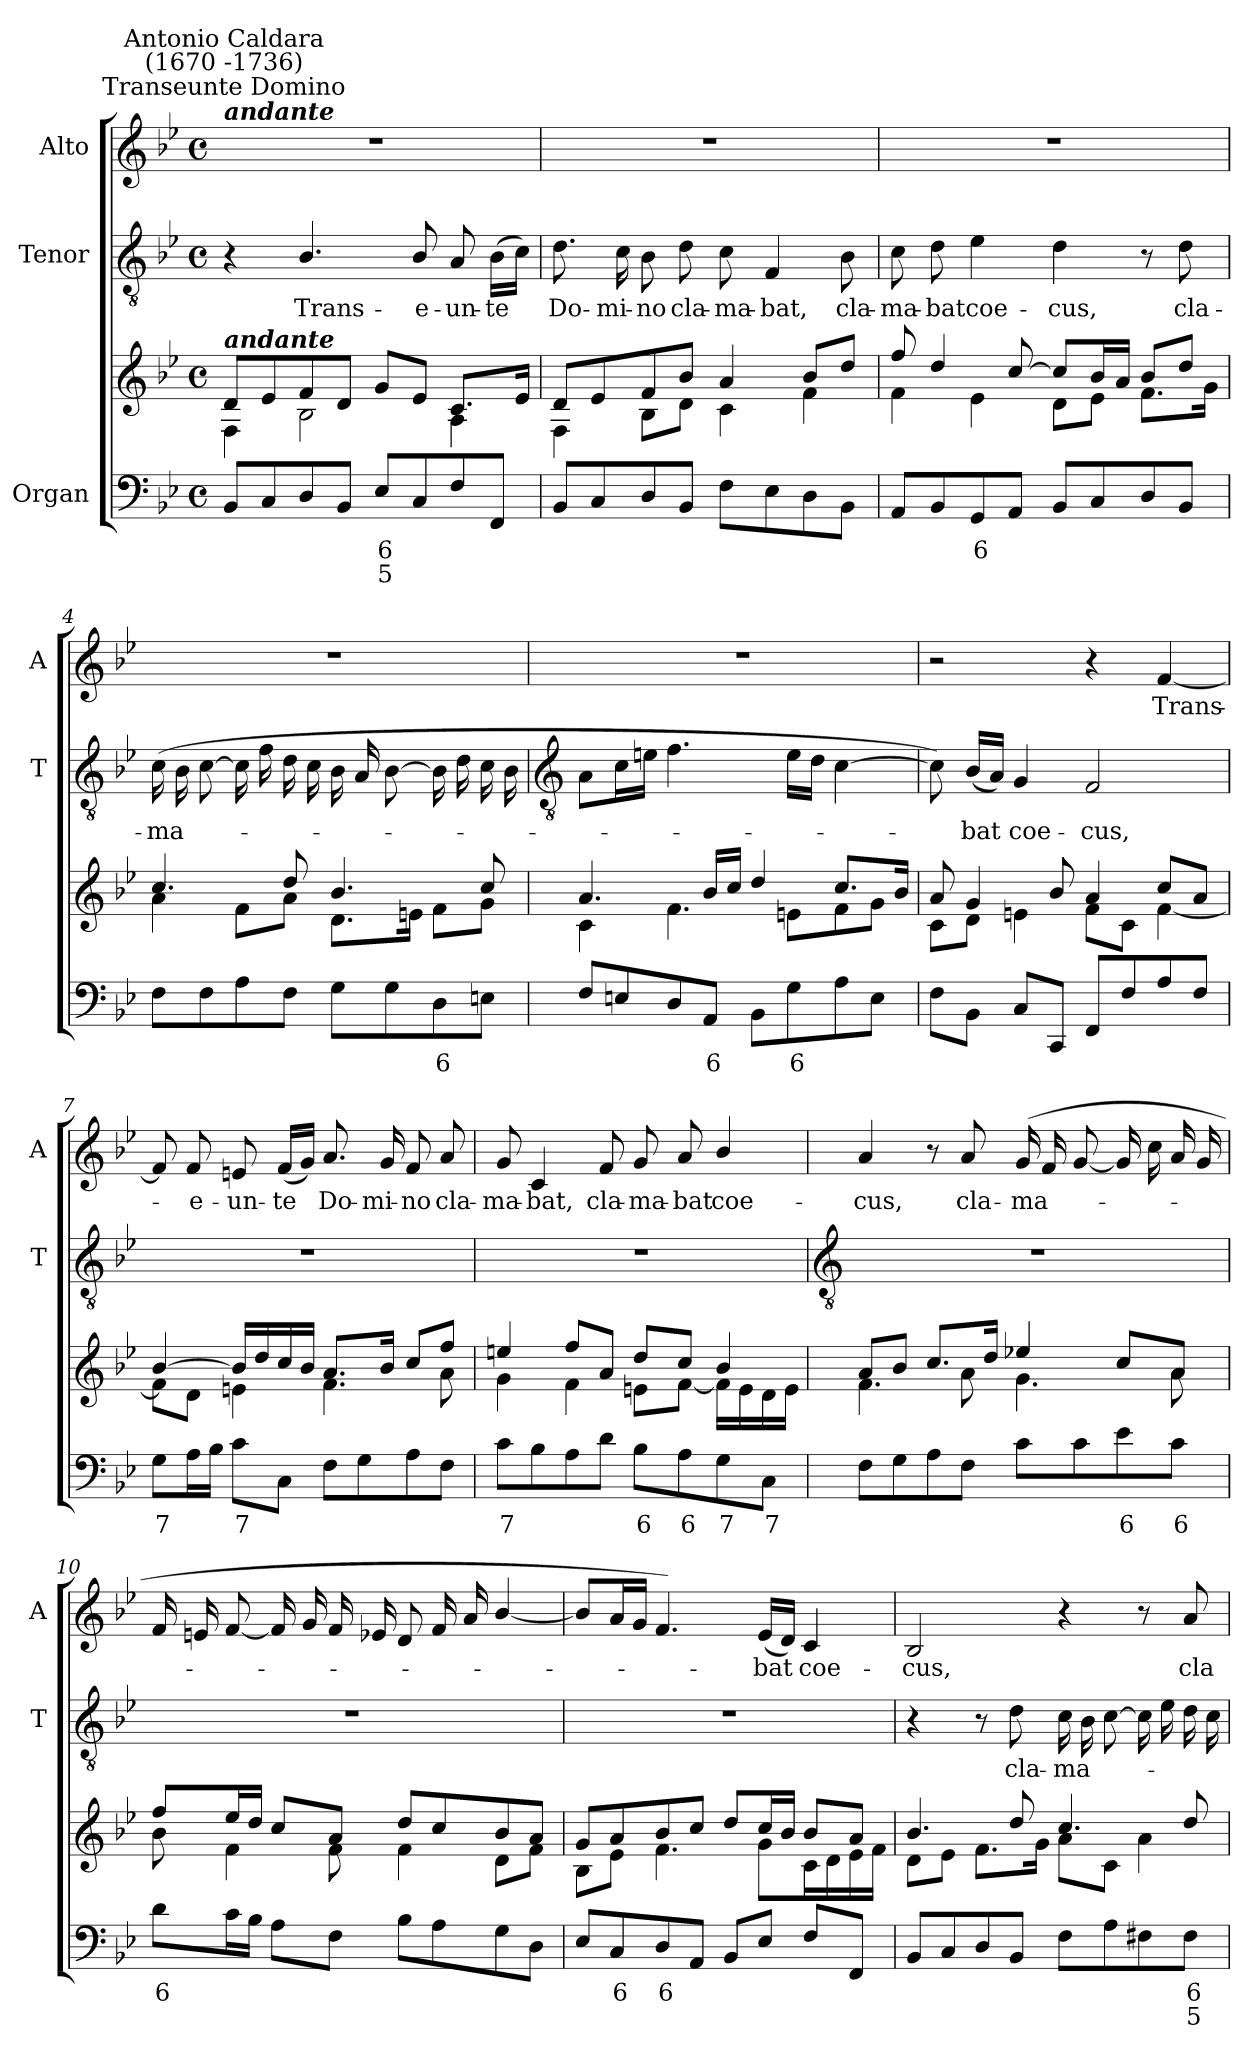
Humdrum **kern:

**kern	**text	**text	**kern	**kern	**text	**kern	**text
*part3	*part3	*part3	*part3	*part2	*part2	*part1	*part1
*staff4	*staff4	*staff4	*staff3	*staff2	*staff2	*staff1	*staff1
*I"Organ	*	*	*	*I"Tenor	*	*I"Alto	*
*	*	*	*	*I'T	*	*I'A	*
*clefF4	*	*	*clefG2	*clefGv2	*	*clefG2	*
*k[b-e-]	*	*	*k[b-e-]	*k[b-e-]	*	*k[b-e-]	*
*B-:	*	*	*B-:	*B-:	*	*B-:	*
*M4/4	*	*	*M4/4	*M4/4	*	*M4/4	*
*met(c)	*	*	*met(c)	*met(c)	*	*met(c)	*
=1	=1	=1	=1	=1	=1	=1	=1
*	*	*	*^	*	*	*	*
!	!	!	!	!	!	!	!LO:TX:a:Bi:t=andante	!
!	!	!	!	!	!	!	!LO:TX:a:cj:t=Transeunte Domino	!
!	!	!	!	!	!	!	!LO:TX:a:cj:t=Antonio Caldara\n(1670 -1736)	!
!	!	!	!LO:TX:a:Bi:t=andante	!	!	!	!	!
8BB-L	.	.	8d/L	4F\	4r	.	1r	.
8C	.	.	8e-/	.	.	.	.	.
!	!	!	!	!	!	!LO:LY:b	!	!
8D	.	.	8f/	2B-\	4.B-/	Trans-	.	.
8BB-J	.	.	8d/J	.	.	.	.	.
!	!LO:LY:b	!LO:LY:b	!	!	!	!	!	!
8E-L	6	5	8g/L	.	.	.	.	.
!	!	!	!	!	!	!LO:LY:b	!	!
8C	.	.	8e-/J	.	8B-/	-e-	.	.
!	!	!	!	!	!	!LO:LY:b	!	!
8F	.	.	8.c/L	4A\	8A	-un-	.	.
!	!	!	!	!	!	!LO:LY:b	!	!
8FFJ	.	.	.	.	(>16B-LL	-te	.	.
.	.	.	16e-/J	.	16cJJ)	.	.	.
=2	=2	=2	=2	=2	=2	=2	=2	=2
!	!	!	!	!	!	!LO:LY:b	!	!
8BB-L	.	.	8d/L	4F\	8.d	Do-	1r	.
8C	.	.	8e-/	.	.	.	.	.
!	!	!	!	!	!	!LO:LY:b	!	!
.	.	.	.	.	16c	-mi-	.	.
!	!	!	!	!	!	!LO:LY:b	!	!
8D	.	.	8f/	8B-\L	8B-	-no	.	.
!	!	!	!	!	!	!LO:LY:b	!	!
8BB-J	.	.	8b-/J	8d\J	8d	cla-	.	.
!	!	!	!	!	!	!LO:LY:b	!	!
8FL	.	.	4a/	4c\	8c	-ma-	.	.
!	!	!	!	!	!	!LO:LY:b	!	!
8E-	.	.	.	.	4F	-bat,	.	.
8D	.	.	8b-/L	4f\	.	.	.	.
!	!	!	!	!	!	!LO:LY:b	!	!
8BB-J	.	.	8dd/J	.	8B-	cla-	.	.
=3	=3	=3	=3	=3	=3	=3	=3	=3
!	!	!	!	!	!	!LO:LY:b	!	!
8AAL	.	.	8ff/	4f\	8c	-ma-	1r	.
!	!	!	!	!	!	!LO:LY:b	!	!
8BB-	.	.	4dd/	.	8d	-bat	.	.
!	!LO:LY:b	!	!	!	!	!LO:LY:b	!	!
8GG	6	.	.	4e-\	4e-	coe-	.	.
8AAJ	.	.	[8cc/	.	.	.	.	.
!	!	!	!	!	!	!LO:LY:b	!	!
8BB-L	.	.	8cc/L]	8d\L	4d	-cus,	.	.
8C	.	.	16b-/L	8e-\J	.	.	.	.
.	.	.	16a/JJ	.	.	.	.	.
8D	.	.	8b-/L	8.f\L	8r	.	.	.
!	!	!	!	!	!	!LO:LY:b	!	!
8BB-J	.	.	8dd/J	.	8d	cla-	.	.
.	.	.	.	16g\J	.	.	.	.
=4	=4	=4	=4	=4	=4	=4	=4	=4
!	!	!	!	!	!	!LO:LY:b	!	!
8FL	.	.	4.cc/	4a\	(>16cLL	-ma-	1r	.
.	.	.	.	.	16B-	.	.	.
8F	.	.	.	.	[8cJ	.	.	.
8A	.	.	.	8f\L	16cLL]	.	.	.
.	.	.	.	.	16f	.	.	.
8FJ	.	.	8dd/	8a\J	16d	.	.	.
.	.	.	.	.	16cJJ	.	.	.
8GL	.	.	4.b-/	8.d\L	16B-LL	.	.	.
.	.	.	.	.	16A	.	.	.
8G	.	.	.	.	[8B-J	.	.	.
.	.	.	.	16en\J	.	.	.	.
!	!LO:LY:b	!	!	!	!	!	!	!
8D	6	.	.	8f\L	16B-LL]	.	.	.
.	.	.	.	.	16d	.	.	.
8EnJ	.	.	8cc/	8g\J	16c	.	.	.
.	.	.	.	.	16B-JJ	.	.	.
!!LO:LB:g=z
=5	=5	=5	=5	=5	=5	=5	=5	=5
*	*	*	*	*	*clefGv2	*	*	*
8FL	.	.	4.a/	4c\	8AL	.	1r	.
8En	.	.	.	.	16cL	.	.	.
.	.	.	.	.	16enJJ	.	.	.
8D	.	.	.	4.f\	4.f	.	.	.
!	!LO:LY:b	!	!	!	!	!	!	!
8AAJ	6	.	16b-/LL	.	.	.	.	.
.	.	.	16cc/JJ	.	.	.	.	.
8BB-L	.	.	4dd/	.	.	.	.	.
!	!LO:LY:b	!	!	!	!	!	!	!
8G	6	.	.	8en\L	16eLL	.	.	.
.	.	.	.	.	16dJJ	.	.	.
8A	.	.	8.cc/L	8f\	[4c	.	.	.
8EJ	.	.	.	8g\J	.	.	.	.
.	.	.	16b-/J	.	.	.	.	.
=6	=6	=6	=6	=6	=6	=6	=6	=6
8FL	.	.	8a/	8c\L	8c])	.	2r	.
!	!	!	!	!	!	!LO:LY:b	!	!
8BB-J	.	.	4g/	8d\J	(<16B-LL	bat	.	.
.	.	.	.	.	16AJJ)	.	.	.
!	!	!	!	!	!	!LO:LY:b	!	!
8CL	.	.	.	4en\	4G	coe-	.	.
8CCJ	.	.	8b-/	.	.	.	.	.
!	!	!	!	!	!	!LO:LY:b	!	!
8FFL	.	.	4a/	8f\L	2F	-cus,	4r	.
8F	.	.	.	8c\J	.	.	.	.
!	!	!	!	!	!	!	!	!LO:LY:b
8A	.	.	8cc/L	[4f\	.	.	[4f	Trans-
8FJ	.	.	8a/J	.	.	.	.	.
=7	=7	=7	=7	=7	=7	=7	=7	=7
!	!LO:LY:b	!	!	!	!	!	!	!
8GL	7	.	[4b-/	8f\L]	1r	.	8f]	.
!	!	!	!	!	!	!	!	!LO:LY:b
16AL	.	.	.	8d\J	.	.	8f	e-
16B-JJ	.	.	.	.	.	.	.	.
!	!LO:LY:b	!	!	!	!	!	!	!LO:LY:b
8cL	7	.	16b-/LL]	4en\	.	.	8en	-un-
.	.	.	16dd/	.	.	.	.	.
!	!	!	!	!	!	!	!	!LO:LY:b
8CJ	.	.	16cc/	.	.	.	(<16fLL	-te
.	.	.	16b-/JJ	.	.	.	16gJJ)	.
!	!	!	!	!	!	!	!	!LO:LY:b
8FL	.	.	8.a/L	4.f\	.	.	8.a	Do-
8G	.	.	.	.	.	.	.	.
!	!	!	!	!	!	!	!	!LO:LY:b
.	.	.	16b-/J	.	.	.	16g	-mi-
!	!	!	!	!	!	!	!	!LO:LY:b
8A	.	.	8cc/L	.	.	.	8f	-no
!	!	!	!	!	!	!	!	!LO:LY:b
8FJ	.	.	8ff/J	8a\	.	.	8a	cla-
=8	=8	=8	=8	=8	=8	=8	=8	=8
!	!LO:LY:b	!	!	!	!	!	!	!LO:LY:b
8cL	7	.	4een/	4g\	1r	.	8g	-ma-
!	!	!	!	!	!	!	!	!LO:LY:b
8B-	.	.	.	.	.	.	4c	-bat,
8A	.	.	8ff/L	4f\	.	.	.	.
!	!	!	!	!	!	!	!	!LO:LY:b
8dJ	.	.	8a/J	.	.	.	8f	cla-
!	!LO:LY:b	!	!	!	!	!	!	!LO:LY:b
8B-L	6	.	8dd/L	8en\L	.	.	8g	-ma-
!	!LO:LY:b	!	!	!	!	!	!	!LO:LY:b
8A	6	.	8cc/J	[8f\J	.	.	8a	-bat
!	!LO:LY:b	!	!	!	!	!	!	!LO:LY:b
8G	7	.	4b-/	16f\LL]	.	.	4b-/	coe-
.	.	.	.	16e\	.	.	.	.
!	!LO:LY:b	!	!	!	!	!	!	!
8CJ	7	.	.	16d\	.	.	.	.
.	.	.	.	16e\JJ	.	.	.	.
!!LO:LB:g=z
=9	=9	=9	=9	=9	=9	=9	=9	=9
*	*	*	*	*	*clefGv2	*	*	*
!	!	!	!	!	!	!	!	!LO:LY:b
8FL	.	.	8a/L	4.f\	1r	.	4a	-cus,
8G	.	.	8b-/J	.	.	.	.	.
8A	.	.	8.cc/L	.	.	.	8r	.
!	!	!	!	!	!	!	!	!LO:LY:b
8FJ	.	.	.	8a\	.	.	8a	cla-
.	.	.	16dd/J	.	.	.	.	.
!	!	!	!	!	!	!	!	!LO:LY:b
8cL	.	.	4ee-X/	4.g\	.	.	(<16gLL	-ma-
.	.	.	.	.	.	.	16f	.
8c	.	.	.	.	.	.	[8gJ	.
!	!LO:LY:b	!	!	!	!	!	!	!
8e-	6	.	8cc/L	.	.	.	16gLL]	.
.	.	.	.	.	.	.	16cc	.
!	!LO:LY:b	!	!	!	!	!	!	!
8cJ	6	.	8a/J	8a\	.	.	16a	.
.	.	.	.	.	.	.	16gJJ	.
=10	=10	=10	=10	=10	=10	=10	=10	=10
!	!LO:LY:b	!	!	!	!	!	!	!
8dL	6	.	8ff/L	8b-\	1r	.	16fLL	.
.	.	.	.	.	.	.	16en	.
16cL	.	.	16ee-/L	4f\	.	.	[8fJ	.
16B-JJ	.	.	16dd/JJ	.	.	.	.	.
8AL	.	.	8cc/L	.	.	.	16fLL]	.
.	.	.	.	.	.	.	16g	.
8FJ	.	.	8a/J	8f\	.	.	16f	.
.	.	.	.	.	.	.	16e-XJJ	.
8B-L	.	.	8dd/L	4f\	.	.	8dL	.
8A	.	.	8cc/	.	.	.	16fL	.
.	.	.	.	.	.	.	16aJJ	.
8G	.	.	8b-/	8d\L	.	.	[4b-/	.
8DJ	.	.	8a/J	8f\J	.	.	.	.
=11	=11	=11	=11	=11	=11	=11	=11	=11
8E-L	.	.	8g/L	8B-\L	1r	.	8b-L]	.
!	!LO:LY:b	!	!	!	!	!	!	!
8C	6	.	8a/	8e-\J	.	.	16aL	.
.	.	.	.	.	.	.	16gJJ	.
!	!LO:LY:b	!	!	!	!	!	!	!
8D	6	.	8b-/	4.f\	.	.	4.f)	.
8AAJ	.	.	8cc/J	.	.	.	.	.
8BB-L	.	.	8dd/L	.	.	.	.	.
!	!	!	!	!	!	!	!	!LO:LY:b
8E-J	.	.	16cc/L	8g\L	.	.	(<16e-LL	bat
.	.	.	16b-/JJ	.	.	.	16dJJ)	.
!	!	!	!	!	!	!	!	!LO:LY:b
8FL	.	.	8b-/L	16c\L	.	.	4c	coe-
.	.	.	.	16d\	.	.	.	.
8FFJ	.	.	8a/J	16e-\	.	.	.	.
.	.	.	.	16f\JJ	.	.	.	.
=12	=12	=12	=12	=12	=12	=12	=12	=12
!	!	!	!	!	!	!	!	!LO:LY:b
8BB-L	.	.	4.b-/	8d\L	4r	.	2B-	-cus,
8C	.	.	.	8e-\J	.	.	.	.
8D	.	.	.	8.f\L	8r	.	.	.
!	!	!	!	!	!	!LO:LY:b	!	!
8BB-J	.	.	8dd/	.	8d	cla-	.	.
.	.	.	.	16g\J	.	.	.	.
!	!	!	!	!	!	!LO:LY:b	!	!
8FL	.	.	4.cc/	8a\L	16cLL	-ma-	4r	.
.	.	.	.	.	16B-	.	.	.
8A	.	.	.	8c\J	[8cJ	.	.	.
8F#X	.	.	.	4a\	16cLL]	.	8r	.
.	.	.	.	.	16e-	.	.	.
!	!LO:LY:b	!LO:LY:b	!	!	!	!	!	!LO:LY:b
8F#J	6	5	8dd/	.	16d	.	8a	cla-
.	.	.	.	.	16cJJ	.	.	.
*	*	*	*v	*v	*	*	*	*
=	=	=	=	=	=	=	=
*-	*-	*-	*-	*-	*-	*-	*-
